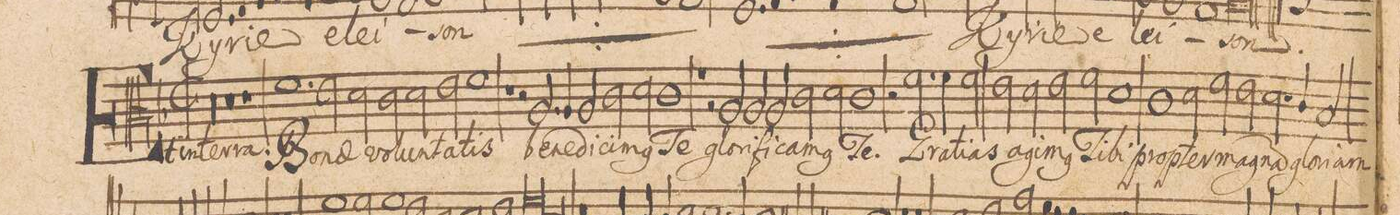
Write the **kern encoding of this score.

**kern	**text
*I"[Altus II]	*
*clefC3	*
*k[b-]	*
*met(C|)	*
*M2/1	*
00r	.
=2-	=2-
=3-	=3-
0r	.
=4-	=4-
1r	.
1.f\	Bo-
=5-	=5-
*2\right	*
2e\	-nae
2d\	vo-
2c\	-lun-
=6-	=6-
2d\	-ta-
2e\	.
1f\	-tis
=7-	=7-
1r	.
2r	.
2.A/	be-
=8-	=8-
4A/	-ne-
2A/	-di-
2c\	-ci-
2d\	-m(us)
=9-	=9-
1c\	Te
1re	.
=10-	=10-
2rA	.
2A/	glo-
2A/	-ri-
2A/	-fi-
=11-	=11-
2c\	-ca-
2d\	-m(us)
1c\	Te.
=12-	=12-
2r	.
2.f\	Gra-
4f\	-ti-
2f\	-as
=13-	=13-
2e\	a-
2d\	-gi-
2e\	-m(us)
2f\	Ti-
=14-	=14-
1d\	-bi
1c\	pro-
=15-	=15-
2d\	-pter
2f\	ma-
2e\	-gna(m)
2.d\	glo-
=16-	=16-
4c/	-ri-
2B-/	-am
*-	*-
